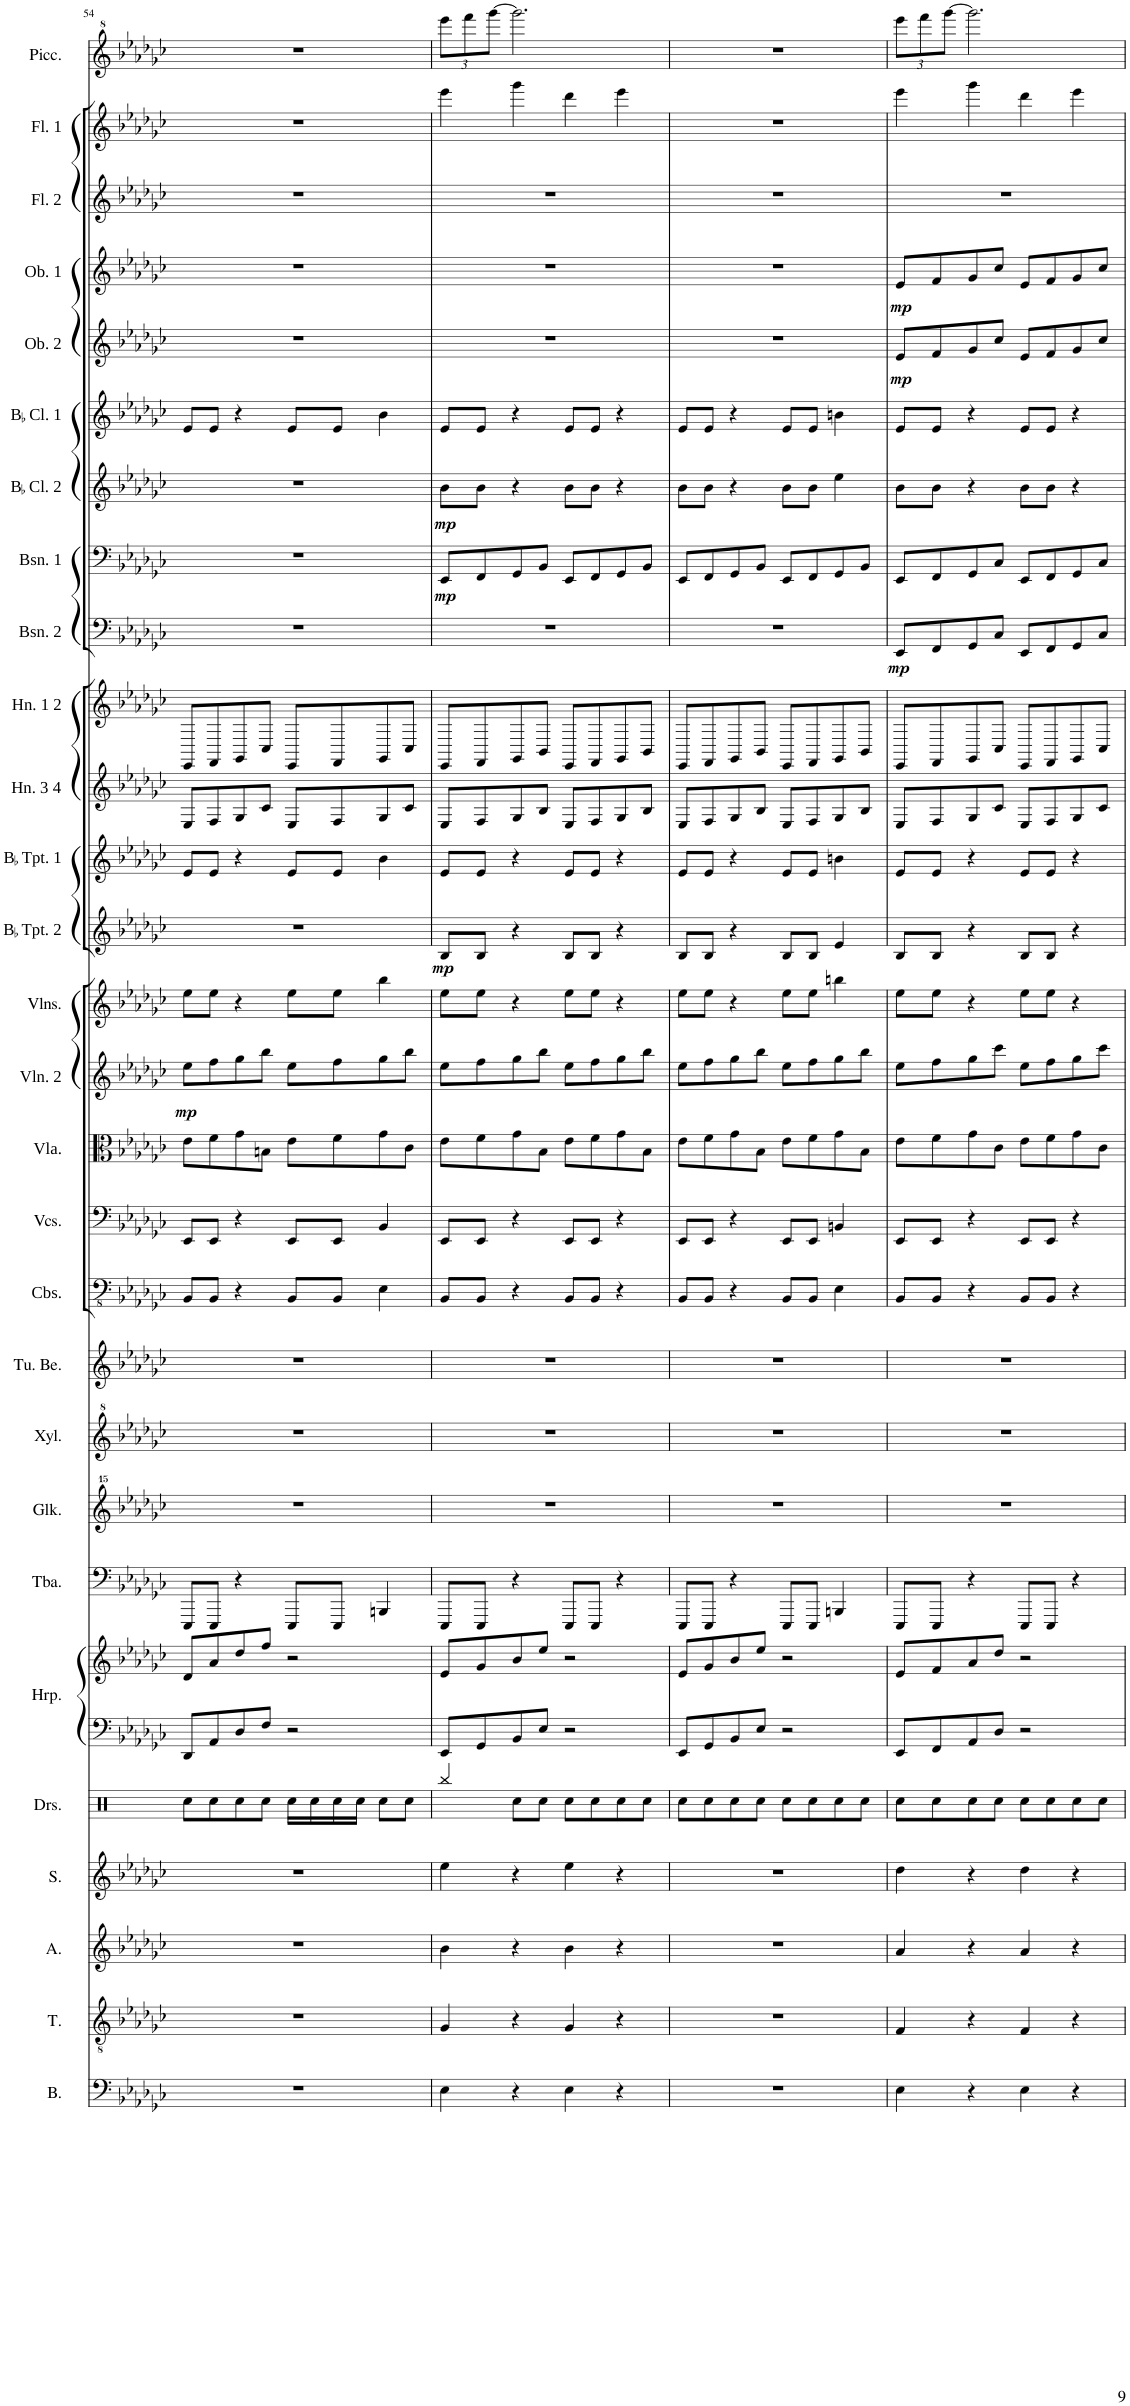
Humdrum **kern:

**kern	**kern	**kern	**kern	**kern	**kern	**kern	**kern	**kern	**kern	**kern	**kern	**kern	**kern	**kern	**dynam	**kern	**kern	**dynam	**kern	**kern	**kern	**kern	**dynam	**kern	**dynam	**kern	**dynam	**kern	**kern	**dynam	**kern	**dynam	**kern	**kern	**kern
*part28	*part27	*part26	*part25	*part24	*part23	*part23	*part22	*part21	*part20	*part19	*part18	*part17	*part16	*part15	*part15	*part14	*part13	*part13	*part12	*part11	*part10	*part9	*part9	*part8	*part8	*part7	*part7	*part6	*part5	*part5	*part4	*part4	*part3	*part2	*part1
*staff29	*staff28	*staff27	*staff26	*staff25	*staff24	*staff23	*staff22	*staff21	*staff20	*staff19	*staff18	*staff17	*staff16	*staff15	*staff15	*staff14	*staff13	*staff13	*staff12	*staff11	*staff10	*staff9	*staff9	*staff8	*staff8	*staff7	*staff7	*staff6	*staff5	*staff5	*staff4	*staff4	*staff3	*staff2	*staff1
*I"Bass	*I"Tenor	*I"Alto	*I"Soprano	*I"Drumset	*I"Harp	*	*I"Tuba	*I"Glockenspiel	*I"Xylophone	*I"Tubular Bells	*I"Contrabass	*I"Violoncellos	*I"Viola	*I"Violin 2	*	*I"Violin 1	*I"BaccidentalFlat Trumpet 2	*	*I"BaccidentalFlat Trumpet 1	*I"Horn 3 4	*I"Horn 1 2	*I"Bassoon 2	*	*I"Bassoon 1	*	*I"BaccidentalFlat Clarinet 2	*	*I"BaccidentalFlat Clarinet 1	*I"Oboe 2	*	*I"Oboe 1	*	*I"Flute 2	*I"Flute 1	*I"Piccolo
*I'B.	*I'T.	*I'A.	*I'S.	*I'Drs.	*I'Hrp.	*	*I'Tba.	*I'Glk.	*I'Xyl.	*I'Tu. Be.	*I'Cbs.	*I'Vcs.	*I'Vla.	*I'Vln. 2	*	*I'Vln. 1	*I'BaccidentalFlat Tpt. 2	*	*I'BaccidentalFlat Tpt. 1	*I'Hn. 3 4	*I'Hn. 1 2	*I'Bsn. 2	*	*I'Bsn. 1	*	*I'BaccidentalFlat Cl. 2	*	*I'BaccidentalFlat Cl. 1	*I'Ob. 2	*	*I'Ob. 1	*	*I'Fl. 2	*I'Fl. 1	*I'Picc.
!!LO:PB:g=z
*clefF4	*clefGv2	*clefG2	*clefG2	*clefX	*clefF4	*clefG2	*clefF4	*clefG^^2	*clefG^2	*clefG2	*clefFv4	*clefF4	*clefC3	*clefG2	*	*clefG2	*clefG2	*	*clefG2	*clefG2	*clefG2	*clefF4	*	*clefF4	*	*clefG2	*	*clefG2	*clefG2	*	*clefG2	*	*clefG2	*clefG2	*clefG^2
*	*	*	*	*	*	*	*	*	*	*	*	*	*	*	*	*	*ITrd1c2	*	*ITrd1c2	*ITrd4c7	*ITrd4c7	*	*	*	*	*ITrd1c2	*	*ITrd1c2	*	*	*	*	*	*	*ITrd-7c-12
*k[b-e-a-d-g-c-]	*k[b-e-a-d-g-c-]	*k[b-e-a-d-g-c-]	*k[b-e-a-d-g-c-]	*k[]	*k[b-e-a-d-g-c-]	*k[b-e-a-d-g-c-]	*k[b-e-a-d-g-c-]	*k[b-e-a-d-g-c-]	*k[b-e-a-d-g-c-]	*k[b-e-a-d-g-c-]	*k[b-e-a-d-g-c-]	*k[b-e-a-d-g-c-]	*k[b-e-a-d-g-c-]	*k[b-e-a-d-g-c-]	*	*k[b-e-a-d-g-c-]	*k[b-e-a-d-g-c-]	*	*k[b-e-a-d-g-c-]	*k[b-e-a-d-g-c-]	*k[b-e-a-d-g-c-]	*k[b-e-a-d-g-c-]	*	*k[b-e-a-d-g-c-]	*	*k[b-e-a-d-g-c-]	*	*k[b-e-a-d-g-c-]	*k[b-e-a-d-g-c-]	*	*k[b-e-a-d-g-c-]	*	*k[b-e-a-d-g-c-]	*k[b-e-a-d-g-c-]	*k[b-e-a-d-g-c-]
*M4/4	*M4/4	*M4/4	*M4/4	*M4/4	*M4/4	*M4/4	*M4/4	*M4/4	*M4/4	*M4/4	*M4/4	*M4/4	*M4/4	*M4/4	*	*M4/4	*M4/4	*	*M4/4	*M4/4	*M4/4	*M4/4	*	*M4/4	*	*M4/4	*	*M4/4	*M4/4	*	*M4/4	*	*M4/4	*M4/4	*M4/4
=54	=54	=54	=54	=54	=54	=54	=54	=54	=54	=54	=54	=54	=54	=54	=54	=54	=54	=54	=54	=54	=54	=54	=54	=54	=54	=54	=54	=54	=54	=54	=54	=54	=54	=54	=54
!	!	!	!	!	!	!	!	!	!	!	!	!	!	!	!LO:DY:b	!	!	!	!	!	!	!	!	!	!	!	!	!	!	!	!	!	!	!	!
1r	1r	1r	1r	8Rcc\L	8DD-/L	8d-/L	8EEE-/L	1r	1r	1r	8BBB-/L	8EE-/L	8e-\L	8ee-\L	mp	8ee-\L	1r	.	8e-/L	8E-/L	8EE-/L	1r	.	1r	.	1r	.	8e-/L	1r	.	1r	.	1r	1r	1r
.	.	.	.	8Rcc\	8AA-/	8a-/	8EEE-/J	.	.	.	8BBB-/J	8EE-/J	8f\	8ff\	.	8ee-\J	.	.	8e-/J	8F/	8FF/	.	.	.	.	.	.	8e-/J	.	.	.	.	.	.	.
.	.	.	.	8Rcc\	8D-/	8dd-/	4r	.	.	.	4r	4r	8g-\	8gg-\	.	4r	.	.	4r	8G-/	8GG-/	.	.	.	.	.	.	4r	.	.	.	.	.	.	.
.	.	.	.	8Rcc\J	8F/J	8ff/J	.	.	.	.	.	.	8Bn\J	8bb-\J	.	.	.	.	.	8c-/J	8C-/J	.	.	.	.	.	.	.	.	.	.	.	.	.	.
.	.	.	.	16Rcc\LL	2r	2r	8EEE-/L	.	.	.	8BBB-/L	8EE-/L	8e-\L	8ee-\L	.	8ee-\L	.	.	8e-/L	8E-/L	8EE-/L	.	.	.	.	.	.	8e-/L	.	.	.	.	.	.	.
.	.	.	.	16Rcc\	.	.	.	.	.	.	.	.	.	.	.	.	.	.	.	.	.	.	.	.	.	.	.	.	.	.	.	.	.	.	.
.	.	.	.	16Rcc\	.	.	8EEE-/J	.	.	.	8BBB-/J	8EE-/J	8f\	8ff\	.	8ee-\J	.	.	8e-/J	8F/	8FF/	.	.	.	.	.	.	8e-/J	.	.	.	.	.	.	.
.	.	.	.	16Rcc\JJ	.	.	.	.	.	.	.	.	.	.	.	.	.	.	.	.	.	.	.	.	.	.	.	.	.	.	.	.	.	.	.
.	.	.	.	8Rcc\L	.	.	4BBBn/	.	.	.	4EE-\	4BB-/	8g-\	8gg-\	.	4bb-\	.	.	4b-\	8G-/	8GG-/	.	.	.	.	.	.	4b-\	.	.	.	.	.	.	.
.	.	.	.	8Rcc\J	.	.	.	.	.	.	.	.	8c-\J	8bb-\J	.	.	.	.	.	8c-/J	8C-/J	.	.	.	.	.	.	.	.	.	.	.	.	.	.
=55	=55	=55	=55	=55	=55	=55	=55	=55	=55	=55	=55	=55	=55	=55	=55	=55	=55	=55	=55	=55	=55	=55	=55	=55	=55	=55	=55	=55	=55	=55	=55	=55	=55	=55	=55
*	*	*	*	*	*	*	*	*	*	*	*	*	*	*	*	*	*	*	*	*	*	*	*	*	*	*	*	*	*	*	*	*	*	*	*Xbrackettup
!	!	!	!	!	!	!	!	!	!	!	!	!	!	!	!	!	!	!LO:DY:b	!	!	!	!	!	!	!LO:DY:b	!	!LO:DY:b	!	!	!	!	!	!	!	!
4E-\	4G-/	4b-\	4ee-\	4Rbb/	8EE-/L	8e-/L	8EEE-/L	1r	1r	1r	8BBB-/L	8EE-/L	8e-\L	8ee-\L	.	8ee-\L	8B-/L	mp	8e-/L	8E-/L	8EE-/L	1r	.	8EE-/L	mp	8b-\L	mp	8e-/L	1r	.	1r	.	1r	4eee-\	12eeee-\L
.	.	.	.	.	.	.	.	.	.	.	.	.	.	.	.	.	.	.	.	.	.	.	.	.	.	.	.	.	.	.	.	.	.	.	12ffff\
.	.	.	.	.	8GG-/	8g-/	8EEE-/J	.	.	.	8BBB-/J	8EE-/J	8f\	8ff\	.	8ee-\J	8B-/J	.	8e-/J	8F/	8FF/	.	.	8FF/	.	8b-\J	.	8e-/J	.	.	.	.	.	.	.
.	.	.	.	.	.	.	.	.	.	.	.	.	.	.	.	.	.	.	.	.	.	.	.	.	.	.	.	.	.	.	.	.	.	.	[12gggg-\J
4r	4r	4r	4r	8Rcc\L	8BB-/	8b-/	4r	.	.	.	4r	4r	8g-\	8gg-\	.	4r	4r	.	4r	8G-/	8GG-/	.	.	8GG-/	.	4r	.	4r	.	.	.	.	.	4ggg-\	2.gggg-\]
.	.	.	.	8Rcc\J	8E-/J	8ee-/J	.	.	.	.	.	.	8B-\J	8bb-\J	.	.	.	.	.	8B-/J	8BB-/J	.	.	8BB-/J	.	.	.	.	.	.	.	.	.	.	.
4E-\	4G-/	4b-\	4ee-\	8Rcc\L	2r	2r	8EEE-/L	.	.	.	8BBB-/L	8EE-/L	8e-\L	8ee-\L	.	8ee-\L	8B-/L	.	8e-/L	8E-/L	8EE-/L	.	.	8EE-/L	.	8b-\L	.	8e-/L	.	.	.	.	.	4ddd-\	.
.	.	.	.	8Rcc\	.	.	8EEE-/J	.	.	.	8BBB-/J	8EE-/J	8f\	8ff\	.	8ee-\J	8B-/J	.	8e-/J	8F/	8FF/	.	.	8FF/	.	8b-\J	.	8e-/J	.	.	.	.	.	.	.
4r	4r	4r	4r	8Rcc\	.	.	4r	.	.	.	4r	4r	8g-\	8gg-\	.	4r	4r	.	4r	8G-/	8GG-/	.	.	8GG-/	.	4r	.	4r	.	.	.	.	.	4eee-\	.
.	.	.	.	8Rcc\J	.	.	.	.	.	.	.	.	8B-\J	8bb-\J	.	.	.	.	.	8B-/J	8BB-/J	.	.	8BB-/J	.	.	.	.	.	.	.	.	.	.	.
=56	=56	=56	=56	=56	=56	=56	=56	=56	=56	=56	=56	=56	=56	=56	=56	=56	=56	=56	=56	=56	=56	=56	=56	=56	=56	=56	=56	=56	=56	=56	=56	=56	=56	=56	=56
1r	1r	1r	1r	8Rcc\L	8EE-/L	8e-/L	8EEE-/L	1r	1r	1r	8BBB-/L	8EE-/L	8e-\L	8ee-\L	.	8ee-\L	8B-/L	.	8e-/L	8E-/L	8EE-/L	1r	.	8EE-/L	.	8b-\L	.	8e-/L	1r	.	1r	.	1r	1r	1r
.	.	.	.	8Rcc\	8GG-/	8g-/	8EEE-/J	.	.	.	8BBB-/J	8EE-/J	8f\	8ff\	.	8ee-\J	8B-/J	.	8e-/J	8F/	8FF/	.	.	8FF/	.	8b-\J	.	8e-/J	.	.	.	.	.	.	.
.	.	.	.	8Rcc\	8BB-/	8b-/	4r	.	.	.	4r	4r	8g-\	8gg-\	.	4r	4r	.	4r	8G-/	8GG-/	.	.	8GG-/	.	4r	.	4r	.	.	.	.	.	.	.
.	.	.	.	8Rcc\J	8E-/J	8ee-/J	.	.	.	.	.	.	8B-\J	8bb-\J	.	.	.	.	.	8B-/J	8BB-/J	.	.	8BB-/J	.	.	.	.	.	.	.	.	.	.	.
.	.	.	.	8Rcc\L	2r	2r	8EEE-/L	.	.	.	8BBB-/L	8EE-/L	8e-\L	8ee-\L	.	8ee-\L	8B-/L	.	8e-/L	8E-/L	8EE-/L	.	.	8EE-/L	.	8b-\L	.	8e-/L	.	.	.	.	.	.	.
.	.	.	.	8Rcc\	.	.	8EEE-/J	.	.	.	8BBB-/J	8EE-/J	8f\	8ff\	.	8ee-\J	8B-/J	.	8e-/J	8F/	8FF/	.	.	8FF/	.	8b-\J	.	8e-/J	.	.	.	.	.	.	.
.	.	.	.	8Rcc\	.	.	4BBBn/	.	.	.	4EE-\	4BBn/	8g-\	8gg-\	.	4bbn\	4e-/	.	4bn\	8G-/	8GG-/	.	.	8GG-/	.	4ee-\	.	4bn\	.	.	.	.	.	.	.
.	.	.	.	8Rcc\J	.	.	.	.	.	.	.	.	8B-\J	8bb-\J	.	.	.	.	.	8B-/J	8BB-/J	.	.	8BB-/J	.	.	.	.	.	.	.	.	.	.	.
=57	=57	=57	=57	=57	=57	=57	=57	=57	=57	=57	=57	=57	=57	=57	=57	=57	=57	=57	=57	=57	=57	=57	=57	=57	=57	=57	=57	=57	=57	=57	=57	=57	=57	=57	=57
!	!	!	!	!	!	!	!	!	!	!	!	!	!	!	!	!	!	!	!	!	!	!	!LO:DY:b	!	!	!	!	!	!	!LO:DY:b	!	!LO:DY:b	!	!	!
4E-\	4F/	4a-/	4dd-\	8Rcc\L	8EE-/L	8e-/L	8EEE-/L	1r	1r	1r	8BBB-/L	8EE-/L	8e-\L	8ee-\L	.	8ee-\L	8B-/L	.	8e-/L	8E-/L	8EE-/L	8EE-/L	mp	8EE-/L	.	8b-\L	.	8e-/L	8e-/L	mp	8e-/L	mp	1r	4eee-\	12eeee-\L
.	.	.	.	.	.	.	.	.	.	.	.	.	.	.	.	.	.	.	.	.	.	.	.	.	.	.	.	.	.	.	.	.	.	.	12ffff\
.	.	.	.	8Rcc\	8FF/	8f/	8EEE-/J	.	.	.	8BBB-/J	8EE-/J	8f\	8ff\	.	8ee-\J	8B-/J	.	8e-/J	8F/	8FF/	8FF/	.	8FF/	.	8b-\J	.	8e-/J	8f/	.	8f/	.	.	.	.
.	.	.	.	.	.	.	.	.	.	.	.	.	.	.	.	.	.	.	.	.	.	.	.	.	.	.	.	.	.	.	.	.	.	.	[12gggg-\J
4r	4r	4r	4r	8Rcc\	8AA-/	8a-/	4r	.	.	.	4r	4r	8g-\	8gg-\	.	4r	4r	.	4r	8G-/	8GG-/	8GG-/	.	8GG-/	.	4r	.	4r	8g-/	.	8g-/	.	.	4ggg-\	2.gggg-\]
.	.	.	.	8Rcc\J	8D-/J	8dd-/J	.	.	.	.	.	.	8c-\J	8ccc-\J	.	.	.	.	.	8c-/J	8C-/J	8C-/J	.	8C-/J	.	.	.	.	8cc-/J	.	8cc-/J	.	.	.	.
4E-\	4F/	4a-/	4dd-\	8Rcc\L	2r	2r	8EEE-/L	.	.	.	8BBB-/L	8EE-/L	8e-\L	8ee-\L	.	8ee-\L	8B-/L	.	8e-/L	8E-/L	8EE-/L	8EE-/L	.	8EE-/L	.	8b-\L	.	8e-/L	8e-/L	.	8e-/L	.	.	4ddd-\	.
.	.	.	.	8Rcc\	.	.	8EEE-/J	.	.	.	8BBB-/J	8EE-/J	8f\	8ff\	.	8ee-\J	8B-/J	.	8e-/J	8F/	8FF/	8FF/	.	8FF/	.	8b-\J	.	8e-/J	8f/	.	8f/	.	.	.	.
4r	4r	4r	4r	8Rcc\	.	.	4r	.	.	.	4r	4r	8g-\	8gg-\	.	4r	4r	.	4r	8G-/	8GG-/	8GG-/	.	8GG-/	.	4r	.	4r	8g-/	.	8g-/	.	.	4eee-\	.
.	.	.	.	8Rcc\J	.	.	.	.	.	.	.	.	8c-\J	8ccc-\J	.	.	.	.	.	8c-/J	8C-/J	8C-/J	.	8C-/J	.	.	.	.	8cc-/J	.	8cc-/J	.	.	.	.
=	=	=	=	=	=	=	=	=	=	=	=	=	=	=	=	=	=	=	=	=	=	=	=	=	=	=	=	=	=	=	=	=	=	=	=
*-	*-	*-	*-	*-	*-	*-	*-	*-	*-	*-	*-	*-	*-	*-	*-	*-	*-	*-	*-	*-	*-	*-	*-	*-	*-	*-	*-	*-	*-	*-	*-	*-	*-	*-	*-
